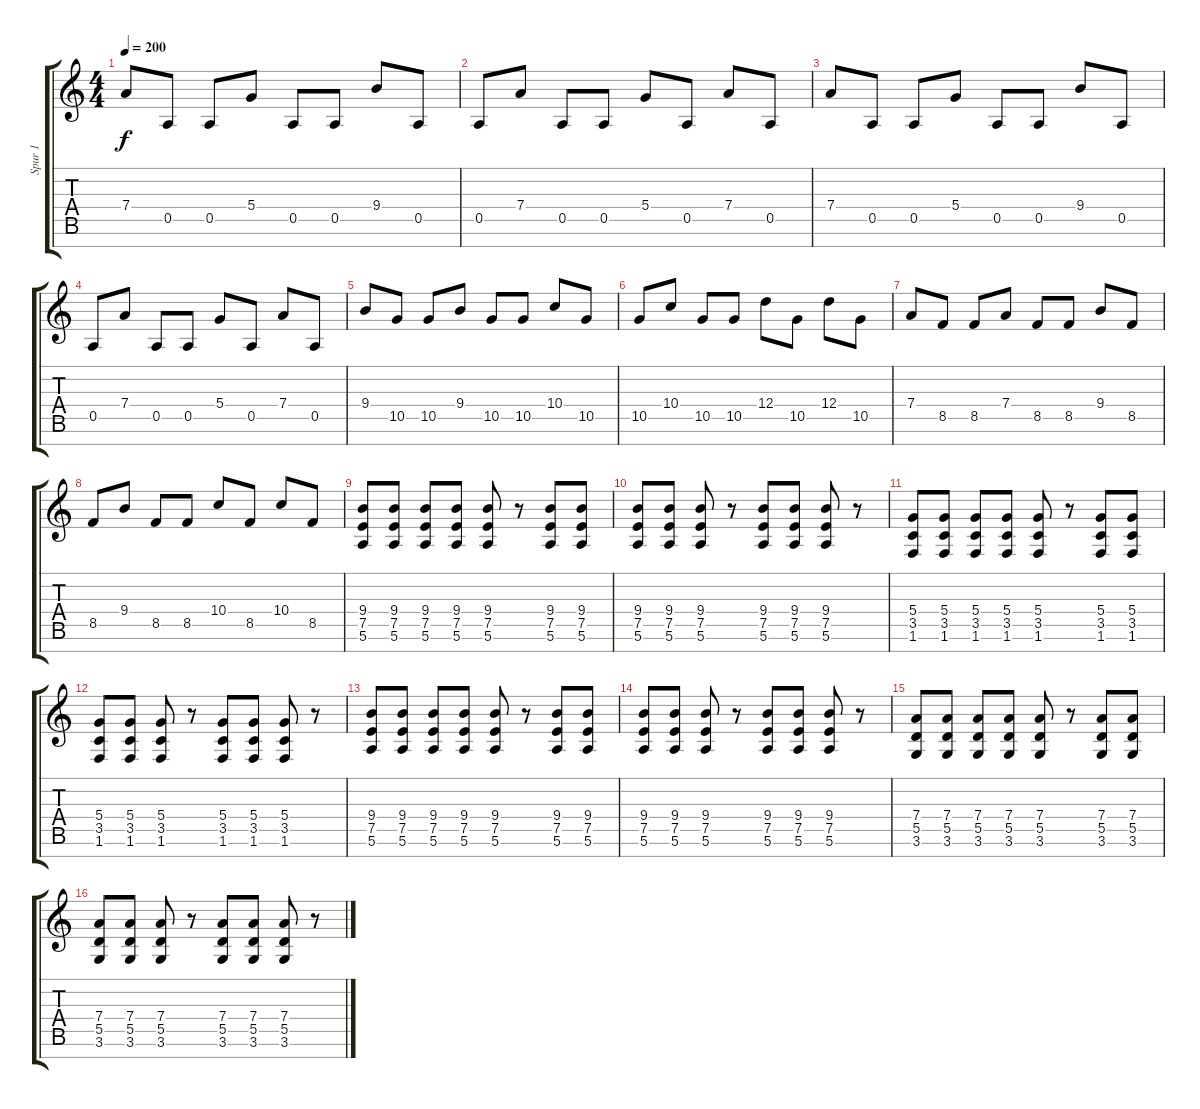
\track ("Spur 1" "Spur 1") {instrument acousticguitarsteel}
\staff {score tabs}
\tuning (E4 B3 G3 D3 A2 E2 B1) {hide}
\ts (4 4)
\tempo 200
\clef g2
\ks c
7.4.8{dy f} 0.5.8 0.5.8 5.4.8 0.5.8 0.5.8 9.4.8 0.5.8 |
0.5.8 7.4.8 0.5.8 0.5.8 5.4.8 0.5.8 7.4.8 0.5.8 |
7.4.8 0.5.8 0.5.8 5.4.8 0.5.8 0.5.8 9.4.8 0.5.8 |
0.5.8 7.4.8 0.5.8 0.5.8 5.4.8 0.5.8 7.4.8 0.5.8 |
9.4.8 10.5.8 10.5.8 9.4.8 10.5.8 10.5.8 10.4.8 10.5.8 |
10.5.8 10.4.8 10.5.8 10.5.8 12.4.8 10.5.8 12.4.8 10.5.8 |
7.4.8 8.5.8 8.5.8 7.4.8 8.5.8 8.5.8 9.4.8 8.5.8 |
8.5.8 9.4.8 8.5.8 8.5.8 10.4.8 8.5.8 10.4.8 8.5.8 |
(9.4 7.5 5.6).8 (9.4 7.5 5.6).8 (9.4 7.5 5.6).8 (9.4 7.5 5.6).8 (9.4 7.5 5.6).8 r.8 (9.4 7.5 5.6).8 (9.4 7.5 5.6).8 |
(9.4 7.5 5.6).8 (9.4 7.5 5.6).8 (9.4 7.5 5.6).8 r.8 (9.4 7.5 5.6).8 (9.4 7.5 5.6).8 (9.4 7.5 5.6).8 r.8 |
(5.4 3.5 1.6).8 (5.4 3.5 1.6).8 (5.4 3.5 1.6).8 (5.4 3.5 1.6).8 (5.4 3.5 1.6).8 r.8 (5.4 3.5 1.6).8 (5.4 3.5 1.6).8 |
(5.4 3.5 1.6).8 (5.4 3.5 1.6).8 (5.4 3.5 1.6).8 r.8 (5.4 3.5 1.6).8 (5.4 3.5 1.6).8 (5.4 3.5 1.6).8 r.8 |
(9.4 7.5 5.6).8 (9.4 7.5 5.6).8 (9.4 7.5 5.6).8 (9.4 7.5 5.6).8 (9.4 7.5 5.6).8 r.8 (9.4 7.5 5.6).8 (9.4 7.5 5.6).8 |
(9.4 7.5 5.6).8 (9.4 7.5 5.6).8 (9.4 7.5 5.6).8 r.8 (9.4 7.5 5.6).8 (9.4 7.5 5.6).8 (9.4 7.5 5.6).8 r.8 |
(7.4 5.5 3.6).8 (7.4 5.5 3.6).8 (7.4 5.5 3.6).8 (7.4 5.5 3.6).8 (7.4 5.5 3.6).8 r.8 (7.4 5.5 3.6).8 (7.4 5.5 3.6).8 |
(7.4 5.5 3.6).8 (7.4 5.5 3.6).8 (7.4 5.5 3.6).8 r.8 (7.4 5.5 3.6).8 (7.4 5.5 3.6).8 (7.4 5.5 3.6).8 r.8
